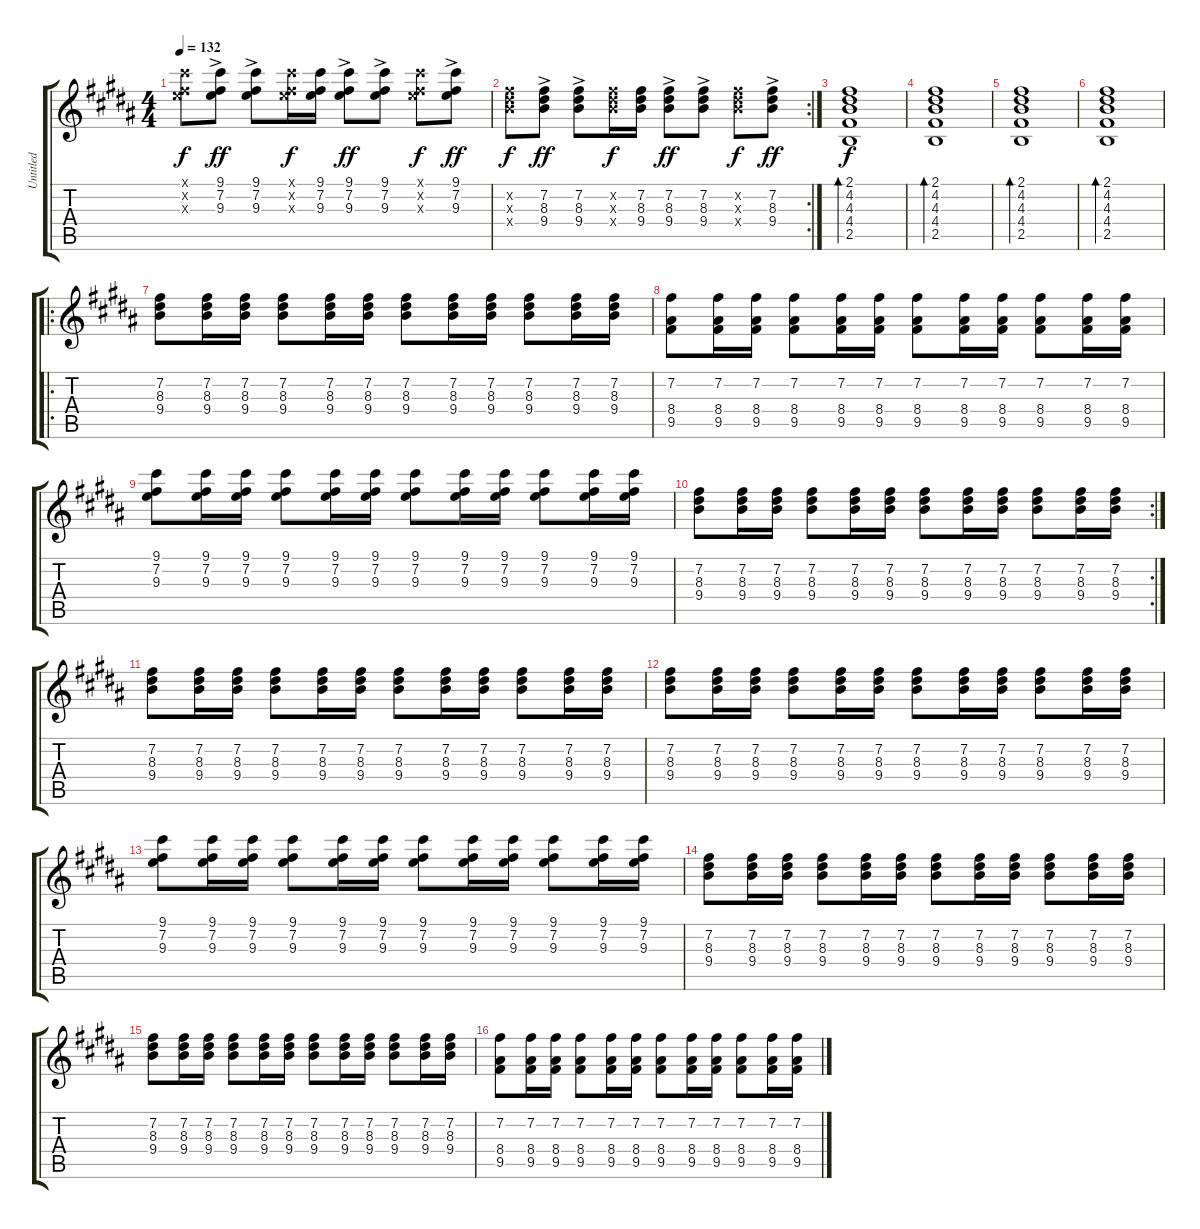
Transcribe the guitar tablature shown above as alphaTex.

\track ("Untitled" "Untitled") {instrument acousticguitarnylon}
\staff {score tabs}
\tuning (E4 B3 G3 D3 A2 E2) {hide}
\ts (4 4)
\tempo 132
\clef g2
\ks b
(9.1{x} 7.2{x} 9.3{x}).8{dy f} (9.1{ac} 7.2{ac} 9.3{ac}).8{dy ff} (9.1{ac} 7.2{ac} 9.3{ac}).8 (9.1{x} 7.2{x} 9.3{x}).16{dy f} (9.1 7.2 9.3).16 (9.1{ac} 7.2{ac} 9.3{ac}).8{dy ff} (9.1{ac} 7.2{ac} 9.3{ac}).8 (9.1{x} 7.2{x} 9.3{x}).8{dy f} (9.1{ac} 7.2{ac} 9.3{ac}).8{dy ff} |
\rc 2
(7.2{x} 8.3{x} 9.4{x}).8{dy f} (7.2{ac} 8.3{ac} 9.4{ac}).8{dy ff} (7.2{ac} 8.3{ac} 9.4{ac}).8 (7.2{x} 8.3{x} 9.4{x}).16{dy f} (7.2 8.3 9.4).16 (7.2{ac} 8.3{ac} 9.4{ac}).8{dy ff} (7.2{ac} 8.3{ac} 9.4{ac}).8 (7.2{x} 8.3{x} 9.4{x}).8{dy f} (7.2{ac} 8.3{ac} 9.4{ac}).8{dy ff} |
(2.1 4.2 4.3 4.4 2.5).1{bd 30 dy f} |
(2.1 4.2 4.3 4.4 2.5).1{bd 30} |
(2.1 4.2 4.3 4.4 2.5).1{bd 30} |
(2.1 4.2 4.3 4.4 2.5).1{bd 30} |
\ro
(7.2 8.3 9.4).8 (7.2 8.3 9.4).16 (7.2 8.3 9.4).16 (7.2 8.3 9.4).8 (7.2 8.3 9.4).16 (7.2 8.3 9.4).16 (7.2 8.3 9.4).8 (7.2 8.3 9.4).16 (7.2 8.3 9.4).16 (7.2 8.3 9.4).8 (7.2 8.3 9.4).16 (7.2 8.3 9.4).16 |
(7.2 8.4 9.5).8 (7.2 8.4 9.5).16 (7.2 8.4 9.5).16 (7.2 8.4 9.5).8 (7.2 8.4 9.5).16 (7.2 8.4 9.5).16 (7.2 8.4 9.5).8 (7.2 8.4 9.5).16 (7.2 8.4 9.5).16 (7.2 8.4 9.5).8 (7.2 8.4 9.5).16 (7.2 8.4 9.5).16 |
(9.1 7.2 9.3).8 (9.1 7.2 9.3).16 (9.1 7.2 9.3).16 (9.1 7.2 9.3).8 (9.1 7.2 9.3).16 (9.1 7.2 9.3).16 (9.1 7.2 9.3).8 (9.1 7.2 9.3).16 (9.1 7.2 9.3).16 (9.1 7.2 9.3).8 (9.1 7.2 9.3).16 (9.1 7.2 9.3).16 |
\rc 2
(7.2 8.3 9.4).8 (7.2 8.3 9.4).16 (7.2 8.3 9.4).16 (7.2 8.3 9.4).8 (7.2 8.3 9.4).16 (7.2 8.3 9.4).16 (7.2 8.3 9.4).8 (7.2 8.3 9.4).16 (7.2 8.3 9.4).16 (7.2 8.3 9.4).8 (7.2 8.3 9.4).16 (7.2 8.3 9.4).16 |
(7.2 8.3 9.4).8 (7.2 8.3 9.4).16 (7.2 8.3 9.4).16 (7.2 8.3 9.4).8 (7.2 8.3 9.4).16 (7.2 8.3 9.4).16 (7.2 8.3 9.4).8 (7.2 8.3 9.4).16 (7.2 8.3 9.4).16 (7.2 8.3 9.4).8 (7.2 8.3 9.4).16 (7.2 8.3 9.4).16 |
(7.2 8.3 9.4).8 (7.2 8.3 9.4).16 (7.2 8.3 9.4).16 (7.2 8.3 9.4).8 (7.2 8.3 9.4).16 (7.2 8.3 9.4).16 (7.2 8.3 9.4).8 (7.2 8.3 9.4).16 (7.2 8.3 9.4).16 (7.2 8.3 9.4).8 (7.2 8.3 9.4).16 (7.2 8.3 9.4).16 |
(9.1 7.2 9.3).8 (9.1 7.2 9.3).16 (9.1 7.2 9.3).16 (9.1 7.2 9.3).8 (9.1 7.2 9.3).16 (9.1 7.2 9.3).16 (9.1 7.2 9.3).8 (9.1 7.2 9.3).16 (9.1 7.2 9.3).16 (9.1 7.2 9.3).8 (9.1 7.2 9.3).16 (9.1 7.2 9.3).16 |
(7.2 8.3 9.4).8 (7.2 8.3 9.4).16 (7.2 8.3 9.4).16 (7.2 8.3 9.4).8 (7.2 8.3 9.4).16 (7.2 8.3 9.4).16 (7.2 8.3 9.4).8 (7.2 8.3 9.4).16 (7.2 8.3 9.4).16 (7.2 8.3 9.4).8 (7.2 8.3 9.4).16 (7.2 8.3 9.4).16 |
(7.2 8.3 9.4).8 (7.2 8.3 9.4).16 (7.2 8.3 9.4).16 (7.2 8.3 9.4).8 (7.2 8.3 9.4).16 (7.2 8.3 9.4).16 (7.2 8.3 9.4).8 (7.2 8.3 9.4).16 (7.2 8.3 9.4).16 (7.2 8.3 9.4).8 (7.2 8.3 9.4).16 (7.2 8.3 9.4).16 |
(7.2 8.4 9.5).8 (7.2 8.4 9.5).16 (7.2 8.4 9.5).16 (7.2 8.4 9.5).8 (7.2 8.4 9.5).16 (7.2 8.4 9.5).16 (7.2 8.4 9.5).8 (7.2 8.4 9.5).16 (7.2 8.4 9.5).16 (7.2 8.4 9.5).8 (7.2 8.4 9.5).16 (7.2 8.4 9.5).16
